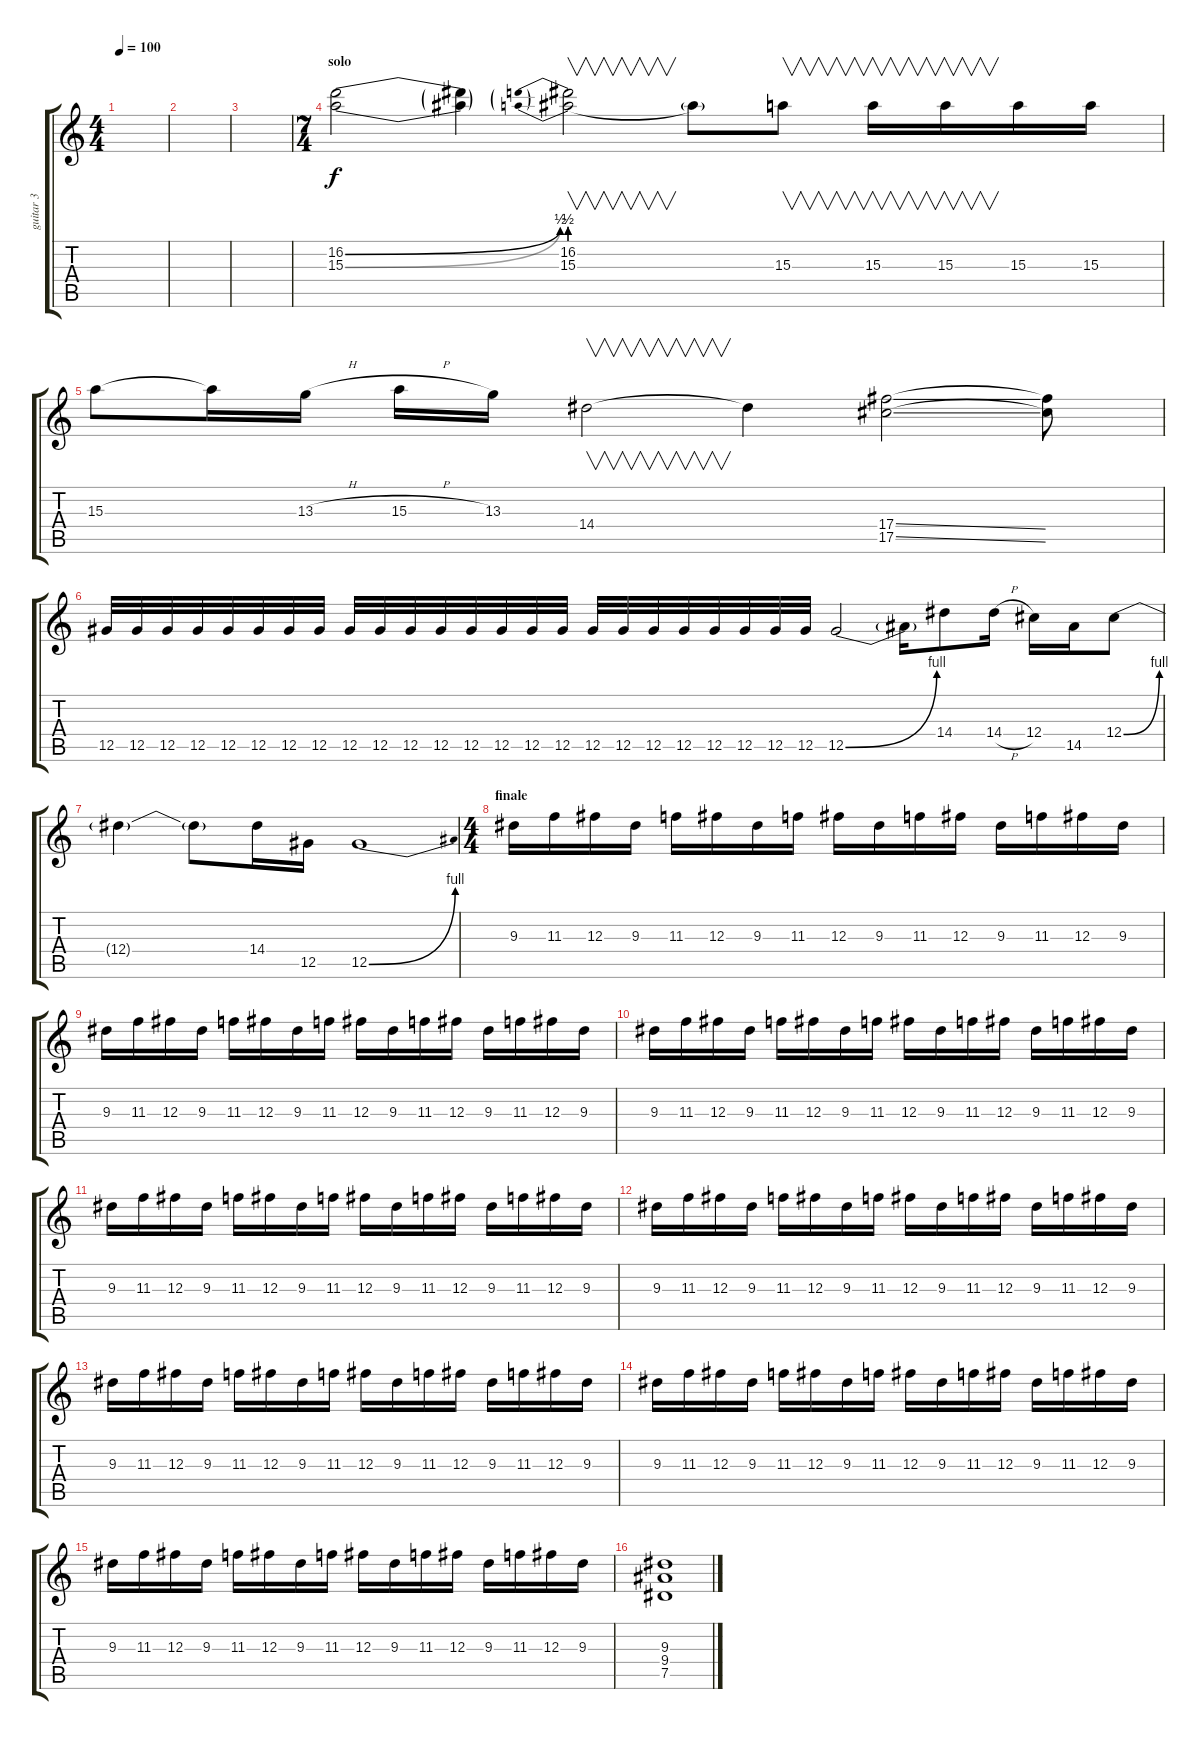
\track ("guitar 3" "guitar 3") {instrument distortionguitar}
\staff {score tabs}
\tuning (Eb4 Bb3 Gb3 Db3 Ab2 Eb2) {hide}
\ts (4 4)
\tempo 100
\clef g2
\ks c
|
|
|
\ts (7 4)
\section ("" "solo")
(16.2{be (bend 0 0 60 2)} 15.3{be (bend 0 0 60 2)}).2 (16.2{t} 15.3{t}).4 (16.2{be (prebend 0 2 60 2)} 15.3{be (prebend 0 2 60 2)}).2{v} 15.3{t}.8 15.3.8{v} 15.3.16{v} 15.3.16{v} 15.3.16 15.3.16 |
15.3.8 15.3{t}.16 13.3{h}.16 15.3{h}.16 13.3.16 14.4.2{v} 14.4{t}.4 (17.4{ss} 17.5{ss}).2 (17.4{t} 17.5{t}).8 |
12.5.32 12.5.32 12.5.32 12.5.32 12.5.32 12.5.32 12.5.32 12.5.32 12.5.32 12.5.32 12.5.32 12.5.32 12.5.32 12.5.32 12.5.32 12.5.32 12.5.32 12.5.32 12.5.32 12.5.32 12.5.32 12.5.32 12.5.32 12.5.32 12.5{be (bend 0 0 60 4)}.2 12.5{t}.16 14.4.8 14.4{h}.16 12.4.16 14.5.16 12.4{be (bend 0 0 60 4)}.8 |
12.4{t}.4 12.4{t}.8 14.4.16 12.5.16 12.5{be (bend 0 0 60 4)}.1 |
\ts (4 4)
\section ("" "finale")
9.3.16 11.3.16 12.3.16 9.3.16 11.3.16 12.3.16 9.3.16 11.3.16 12.3.16 9.3.16 11.3.16 12.3.16 9.3.16 11.3.16 12.3.16 9.3.16 |
9.3.16 11.3.16 12.3.16 9.3.16 11.3.16 12.3.16 9.3.16 11.3.16 12.3.16 9.3.16 11.3.16 12.3.16 9.3.16 11.3.16 12.3.16 9.3.16 |
9.3.16 11.3.16 12.3.16 9.3.16 11.3.16 12.3.16 9.3.16 11.3.16 12.3.16 9.3.16 11.3.16 12.3.16 9.3.16 11.3.16 12.3.16 9.3.16 |
9.3.16 11.3.16 12.3.16 9.3.16 11.3.16 12.3.16 9.3.16 11.3.16 12.3.16 9.3.16 11.3.16 12.3.16 9.3.16 11.3.16 12.3.16 9.3.16 |
9.3.16 11.3.16 12.3.16 9.3.16 11.3.16 12.3.16 9.3.16 11.3.16 12.3.16 9.3.16 11.3.16 12.3.16 9.3.16 11.3.16 12.3.16 9.3.16 |
9.3.16 11.3.16 12.3.16 9.3.16 11.3.16 12.3.16 9.3.16 11.3.16 12.3.16 9.3.16 11.3.16 12.3.16 9.3.16 11.3.16 12.3.16 9.3.16 |
9.3.16 11.3.16 12.3.16 9.3.16 11.3.16 12.3.16 9.3.16 11.3.16 12.3.16 9.3.16 11.3.16 12.3.16 9.3.16 11.3.16 12.3.16 9.3.16 |
9.3.16 11.3.16 12.3.16 9.3.16 11.3.16 12.3.16 9.3.16 11.3.16 12.3.16 9.3.16 11.3.16 12.3.16 9.3.16 11.3.16 12.3.16 9.3.16 |
(9.3 9.4 7.5).1
